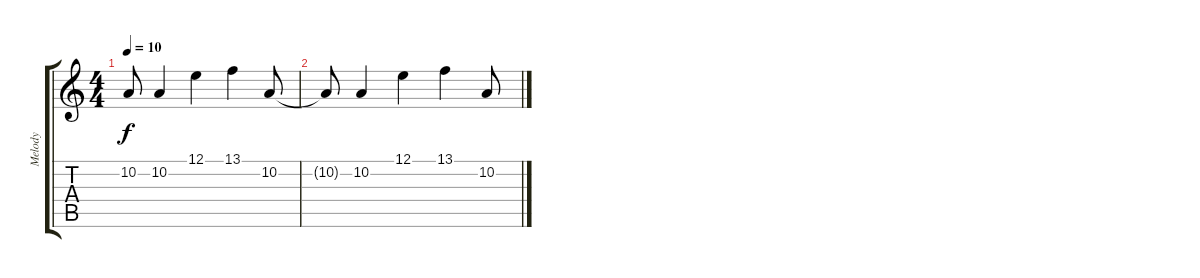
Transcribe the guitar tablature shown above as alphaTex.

\track ("Melody" "Melody") {instrument vibraphone}
\staff {score tabs}
\tuning (E4 B3 G3 D3 A2 E2) {hide}
\ts (4 4)
\tempo 10
\clef g2
\ks c
10.2{t}.8{dy f} 10.2.4 12.1.4 13.1.4 10.2.8 |
10.2{t}.8 10.2.4 12.1.4 13.1.4 10.2.8
